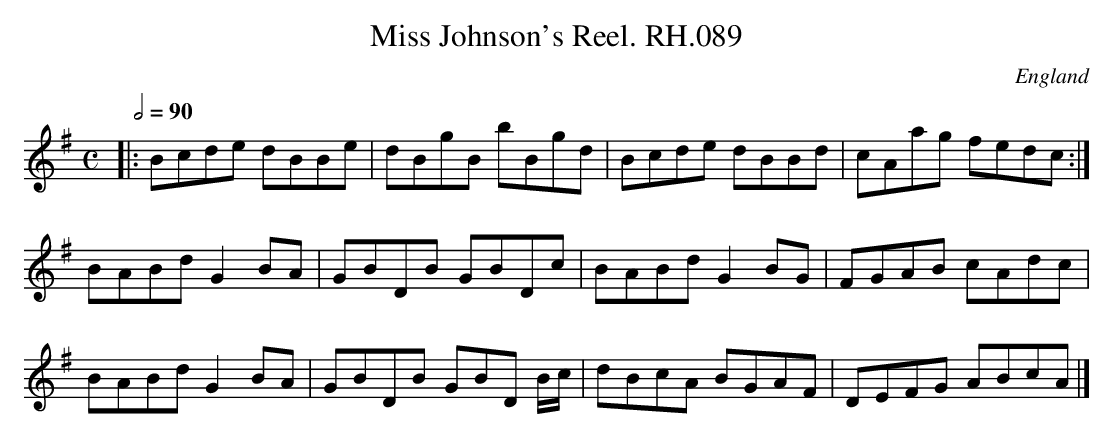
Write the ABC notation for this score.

X:1
T:Miss Johnson's Reel. RH.089
O:England
M:C
L:1/8
Q:2/4=90
K:G
|:Bcde dBBe|dBgB bBgd|Bcde dBBd|cAag fedc:|
BABd G2BA|GBDB GBDc|\
BABd G2BG|FGAB cAdc|
BABd G2BA|GBDB GBD B/c/|dBcA BGAF|DEFG ABcA|]
